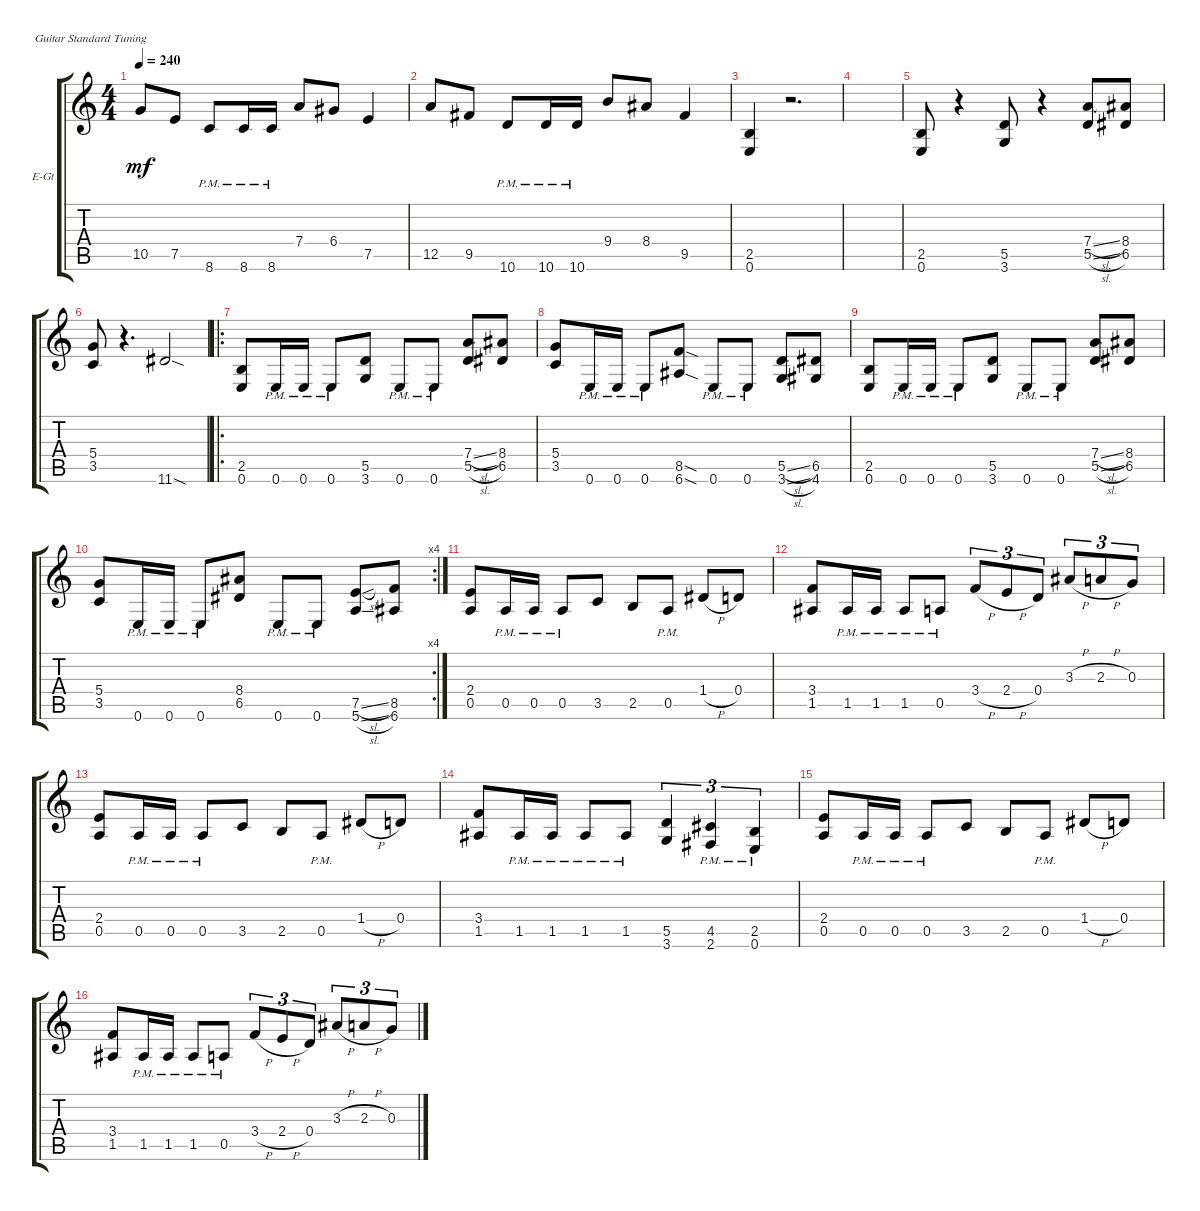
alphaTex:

\defaultSystemsLayout 4
\bracketExtendMode groupsimilarinstruments
\firstSystemTrackNameOrientation horizontal
\otherSystemsTrackNameOrientation horizontal
\track ("Electric Guitar" "E-Gt") {instrument electricguitarclean}
\staff {score tabs}
\tuning (E4 B3 G3 D3 A2 E2)
\ts (4 4)
\tempo 240
\clef g2
\ks c
10.5.8{dy mf} 7.5.8 8.6{pm}.8 8.6{pm}.16 8.6{pm}.16 7.4.8 6.4.8 7.5.4 |
12.5.8 9.5.8 10.6{pm}.8 10.6{pm}.16 10.6{pm}.16 9.4.8 8.4.8 9.5.4 |
(0.6 2.5).4 r.2{d} |
|
(0.6 2.5).8 r.4 (3.6 5.5).8 r.4 (5.5{sl} 7.4{sl}).8 (6.5 8.4).8 |
(3.5 5.4).8 r.4{d} 11.6{sod}.2 |
\ro
(0.6 2.5).8 0.6{pm}.16 0.6{pm}.16 0.6{pm}.8 (3.6 5.5).8 0.6{pm}.8 0.6{pm}.8 (5.5{sl} 7.4{sl}).8 (6.5 8.4).8 |
(3.5 5.4).8 0.6{pm}.16 0.6{pm}.16 0.6{pm}.8 (6.6{sod} 8.5{sod}).8 0.6{pm}.8 0.6{pm}.8 (3.6{sl} 5.5{sl}).8 (4.6 6.5).8 |
(0.6 2.5).8 0.6{pm}.16 0.6{pm}.16 0.6{pm}.8 (3.6 5.5).8 0.6{pm}.8 0.6{pm}.8 (5.5{sl} 7.4{sl}).8 (6.5 8.4).8 |
\rc 4
(3.5 5.4).8 0.6{pm}.16 0.6{pm}.16 0.6{pm}.8 (6.5 8.4).8 0.6{pm}.8 0.6{pm}.8 (5.6{sl} 7.5{sl}).8 (6.6 8.5).8 |
(0.5 2.4).8 0.5{pm}.16 0.5{pm}.16 0.5{pm}.8 3.5.8 2.5.8 0.5{pm}.8 1.4{h}.8 0.4.8 |
(1.5 3.4).8 1.5{pm}.16 1.5{pm}.16 1.5{pm}.8 0.5{pm}.8 3.4{h}.8{tu (3 2)} 2.4{h}.8{tu (3 2)} 0.4.8{tu (3 2)} 3.3{h}.8{tu (3 2)} 2.3{h}.8{tu (3 2)} 0.3.8{tu (3 2)} |
(0.5 2.4).8 0.5{pm}.16 0.5{pm}.16 0.5{pm}.8 3.5.8 2.5.8 0.5{pm}.8 1.4{h}.8 0.4.8 |
(1.5 3.4).8 1.5{pm}.16 1.5{pm}.16 1.5{pm}.8 1.5{pm}.8 (3.6 5.5).4{tu (3 2)} (2.6{pm} 4.5{pm}).4{tu (3 2)} (0.6{pm} 2.5{pm}).4{tu (3 2)} |
(0.5 2.4).8 0.5{pm}.16 0.5{pm}.16 0.5{pm}.8 3.5.8 2.5.8 0.5{pm}.8 1.4{h}.8 0.4.8 |
(1.5 3.4).8 1.5{pm}.16 1.5{pm}.16 1.5{pm}.8 0.5{pm}.8 3.4{h}.8{tu (3 2)} 2.4{h}.8{tu (3 2)} 0.4.8{tu (3 2)} 3.3{h}.8{tu (3 2)} 2.3{h}.8{tu (3 2)} 0.3.8{tu (3 2)}
